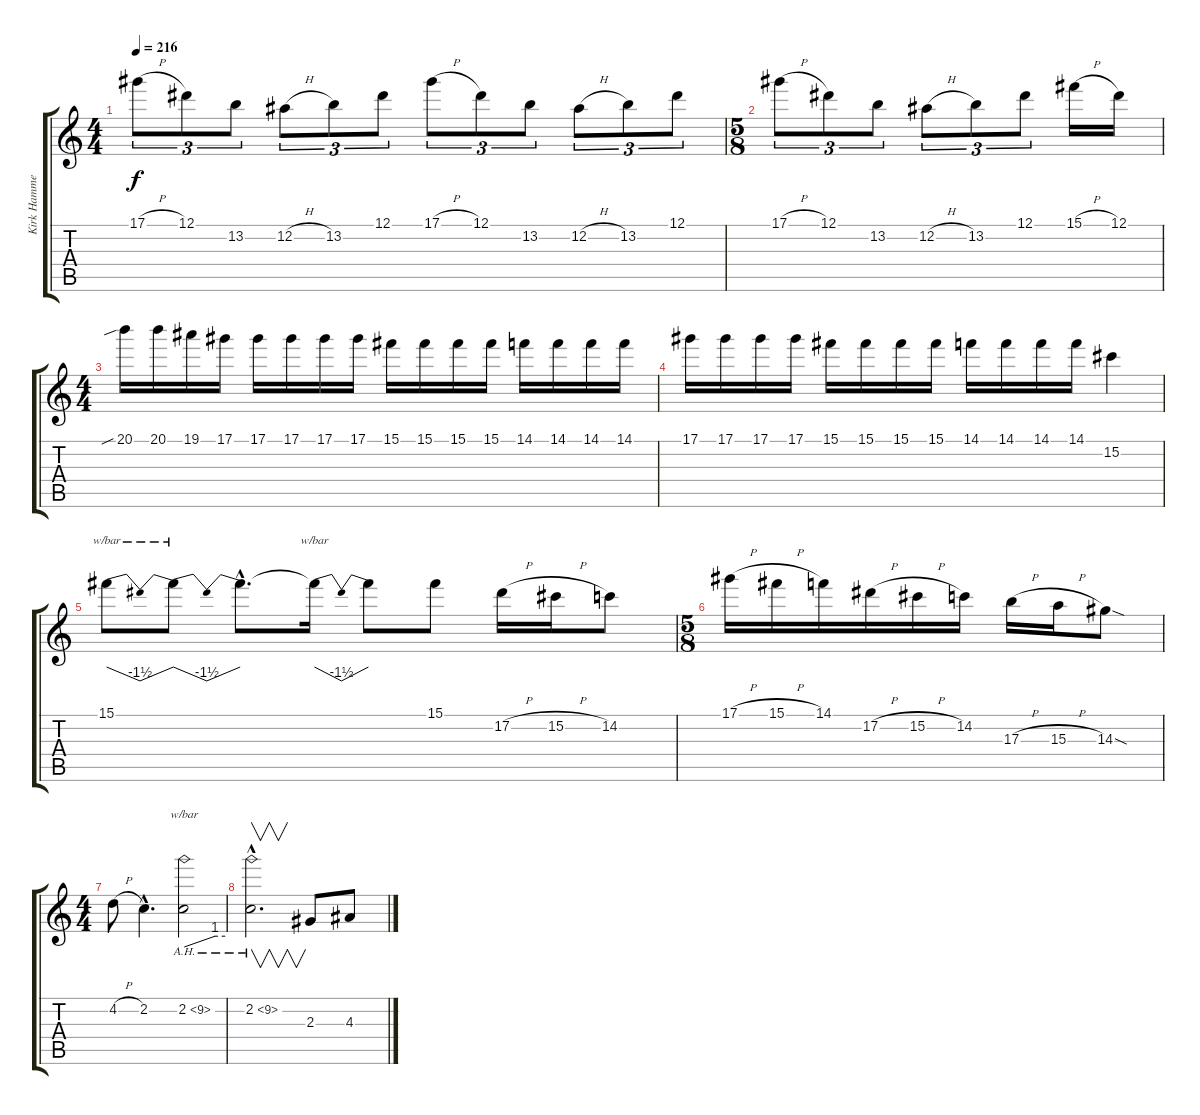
\track ("Kirk Hammett (Distortion Guitar)" "Kirk Hamme") {instrument distortionguitar}
\staff {score tabs}
\tuning (Eb4 Bb3 Gb3 Db3 Ab2 Eb2) {hide}
\ts (4 4)
\tempo 216
\clef g2
\ks c
17.1{h}.8{tu (3 2) dy f} 12.1.8{tu (3 2)} 13.2.8{tu (3 2)} 12.2{h}.8{tu (3 2)} 13.2.8{tu (3 2)} 12.1.8{tu (3 2)} 17.1{h}.8{tu (3 2)} 12.1.8{tu (3 2)} 13.2.8{tu (3 2)} 12.2{h}.8{tu (3 2)} 13.2.8{tu (3 2)} 12.1.8{tu (3 2)} |
\ts (5 8)
17.1{h}.8{tu (3 2)} 12.1.8{tu (3 2)} 13.2.8{tu (3 2)} 12.2{h}.8{tu (3 2)} 13.2.8{tu (3 2)} 12.1.8{tu (3 2)} 15.1{h}.16 12.1.16 |
\ts (4 4)
20.1{sib}.16 20.1.16 19.1.16 17.1.16 17.1.16 17.1.16 17.1.16 17.1.16 15.1.16 15.1.16 15.1.16 15.1.16 14.1.16 14.1.16 14.1.16 14.1.16 |
17.1.16 17.1.16 17.1.16 17.1.16 15.1.16 15.1.16 15.1.16 15.1.16 14.1.16 14.1.16 14.1.16 14.1.16 15.2.4 |
15.1.8{tbe (dip default 0 0 30 -6 60 0)} 15.1{t}.8{tbe (dip default 0 0 30 -6 60 0)} 15.1{hac t}.8{d} 15.1{t}.16{tbe (dip default 0 0 30 -6 60 0)} 15.1{t}.8 15.1.8 17.2{h}.16 15.2{h}.16 14.2.8 |
\ts (5 8)
17.1{h}.16 15.1{h}.16 14.1.16 17.2{h}.16 15.2{h}.16 14.2.16 17.3{h}.16 15.3{h}.16 14.3{sod}.8 |
\ts (4 4)
4.2{h}.8 2.2{hac}.4{d} 2.2{ah 7}.2{tbe (custom default 0 0 45 4 60 4)} |
2.2{ah 7 hac}.2{v d} 2.3.8 4.3.8
